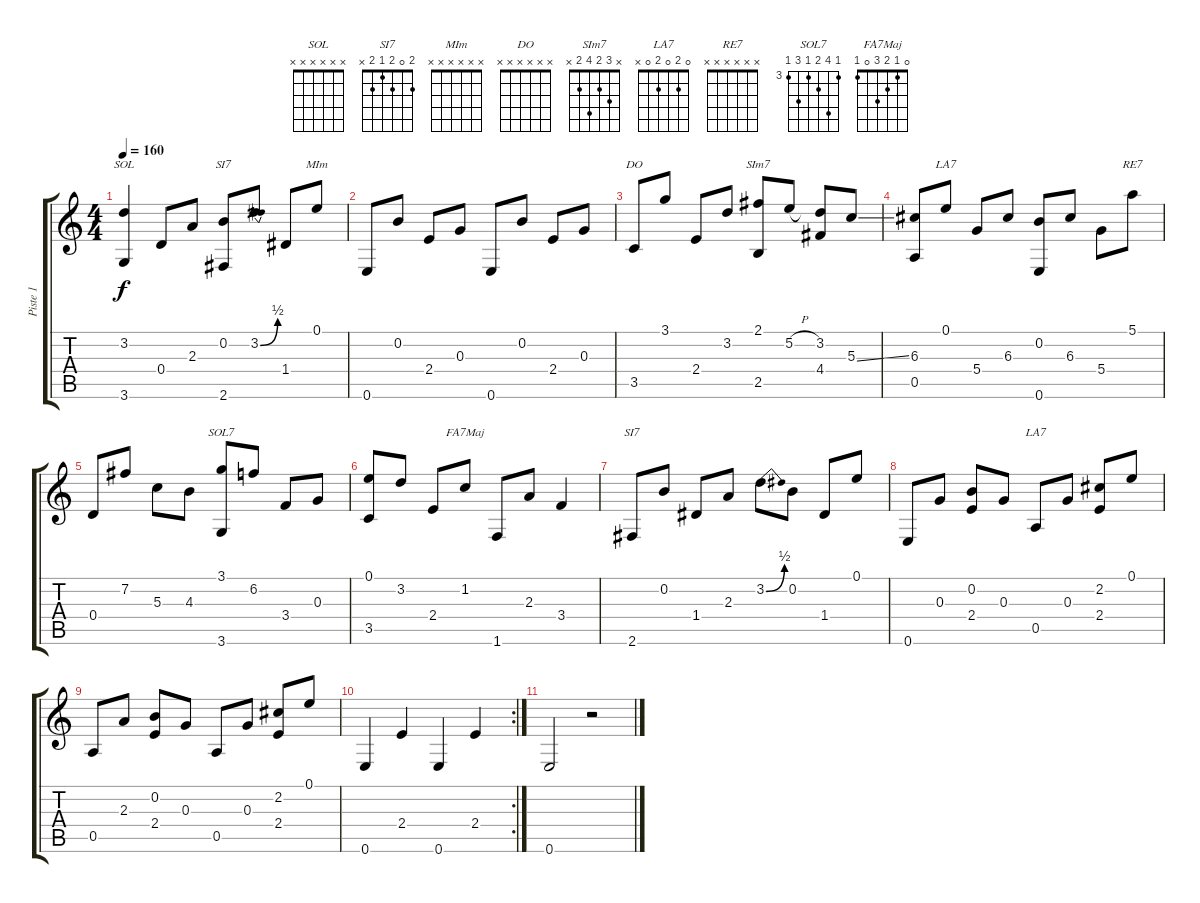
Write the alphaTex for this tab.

\track ("Piste 1" "Piste 1") {instrument acousticguitarnylon}
\staff {score tabs}
\tuning (E4 B3 G3 D3 A2 E2) {hide}
\chord ("SOL" x x x x x x) {firstfret 0}
\chord ("SI7" x 3 2 1 x 2)
\chord ("MIm" x x x x x x) {firstfret 0}
\chord ("DO" x x x x x x) {firstfret 0}
\chord ("SIm7" x 3 2 4 2 x)
\chord ("LA7" 0 x 6 5 x x) {firstfret 4}
\chord ("RE7" x x x x x x) {firstfret 0}
\chord ("SOL7" 3 6 4 3 5 3) {firstfret 3}
\chord ("FA7Maj" 0 1 2 3 0 1)
\chord ("SI7" 2 0 2 1 2 x)
\chord ("LA7" 0 2 0 2 0 x)
\ts (4 4)
\tempo 160
\clef g2
\ks c
(3.2 3.6).4{ch "SOL" dy f instrument acousticguitarnylon} 0.4.8 2.3.8 (0.2 2.6).8{ch "SI7"} 3.2{be (bend 0 0 60 2)}.8 1.4.8 0.1.8{ch "MIm"} |
0.6.8 0.2.8 2.4.8 0.3.8 0.6.8 0.2.8 2.4.8 0.3.8 |
3.5.8{ch "DO"} 3.1.8 2.4.8 3.2.8 (2.1 2.5).8{ch "SIm7"} 5.2{h}.8 (3.2 4.4).8 5.3{ss}.8 |
(6.3 0.5).8 0.1.8{ch "LA7"} 5.4.8 6.3.8 (0.2 0.6).8 6.3.8 5.4.8 5.1.8{ch "RE7"} |
0.4.8 7.2.8 5.3.8 4.3.8 (3.1 3.6).8{ch "SOL7"} 6.2.8 3.4.8 0.3.8 |
(0.1 3.5).8 3.2.8 2.4.8 1.2.8{ch "FA7Maj"} 1.6.8 2.3.8 3.4.4 |
2.6.8{ch "SI7"} 0.2.8 1.4.8 2.3.8 3.2{be (bend 0 0 60 2)}.8 0.2.8 1.4.8 0.1.8 |
0.6.8 0.3.8 (0.2 2.4).8 0.3.8 0.5.8{ch "LA7"} 0.3.8 (2.2 2.4).8 0.1.8 |
0.5.8 2.3.8 (0.2 2.4).8 0.3.8 0.5.8 0.3.8 (2.2 2.4).8 0.1.8 |
\rc 2
0.6.4 2.4.4 0.6.4 2.4.4 |
0.6.2 r.2
